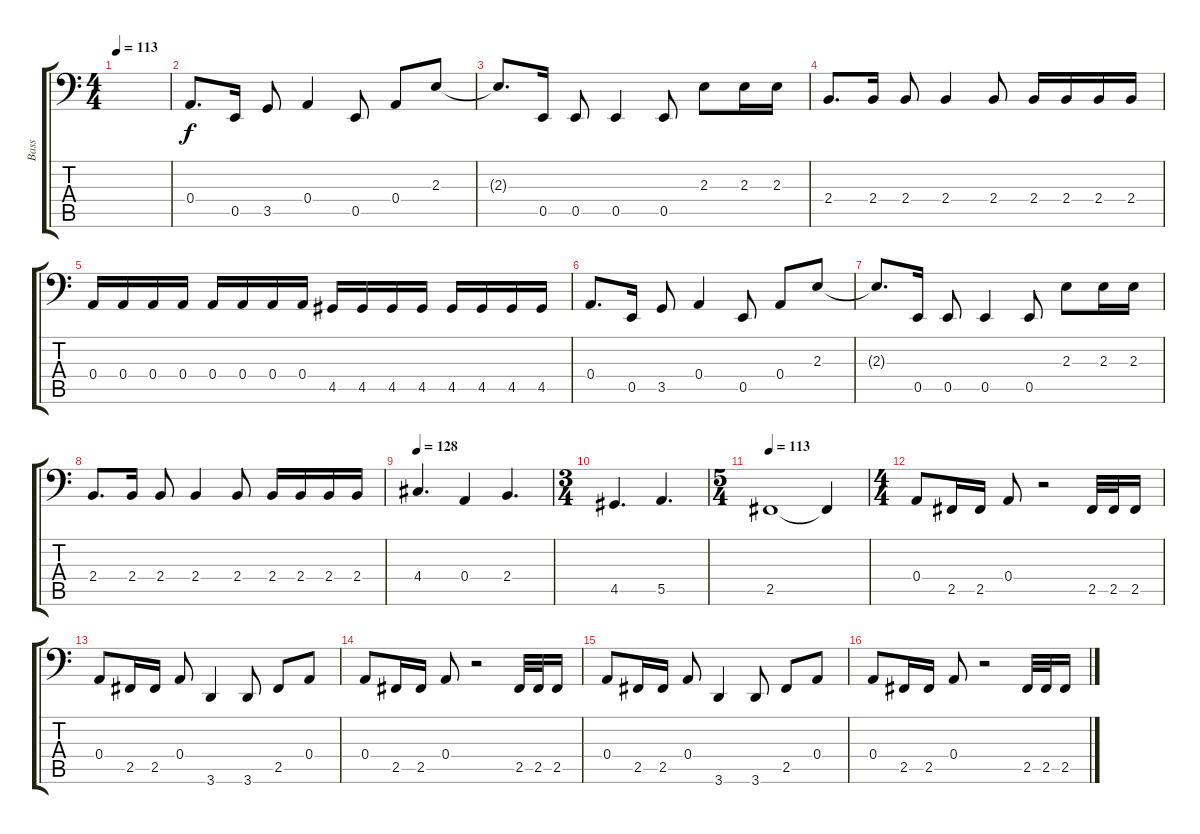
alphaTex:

\track ("Bass" "Bass") {instrument electricbassfinger}
\staff {score tabs}
\tuning (C3 G2 D2 A1 E1 B0) {hide}
\ts (4 4)
\tempo 113
\clef f4
\ks c
|
0.4.8{d} 0.5.16 3.5.8 0.4.4 0.5.8 0.4.8 2.3.8 |
2.3{t}.8{d} 0.5.16 0.5.8 0.5.4 0.5.8 2.3.8 2.3.16 2.3.16 |
2.4.8{d} 2.4.16 2.4.8 2.4.4 2.4.8 2.4.16 2.4.16 2.4.16 2.4.16 |
0.4.16 0.4.16 0.4.16 0.4.16 0.4.16 0.4.16 0.4.16 0.4.16 4.5.16 4.5.16 4.5.16 4.5.16 4.5.16 4.5.16 4.5.16 4.5.16 |
0.4.8{d} 0.5.16 3.5.8 0.4.4 0.5.8 0.4.8 2.3.8 |
2.3{t}.8{d} 0.5.16 0.5.8 0.5.4 0.5.8 2.3.8 2.3.16 2.3.16 |
2.4.8{d} 2.4.16 2.4.8 2.4.4 2.4.8 2.4.16 2.4.16 2.4.16 2.4.16 |
\tempo 128
4.4.4{d} 0.4.4 2.4.4{d} |
\ts (3 4)
4.5.4{d} 5.5.4{d} |
\ts (5 4)
\tempo 113
2.5.1 2.5{t}.4 |
\ts (4 4)
0.4.8{volume 10} 2.5.16 2.5.16 0.4.8 r.2 2.5.32 2.5.32 2.5.16 |
0.4.8 2.5.16 2.5.16 0.4.8 3.6.4 3.6.8 2.5.8 0.4.8 |
0.4.8 2.5.16 2.5.16 0.4.8 r.2 2.5.32 2.5.32 2.5.16 |
0.4.8 2.5.16 2.5.16 0.4.8 3.6.4 3.6.8 2.5.8 0.4.8 |
0.4.8 2.5.16 2.5.16 0.4.8 r.2 2.5.32 2.5.32 2.5.16
